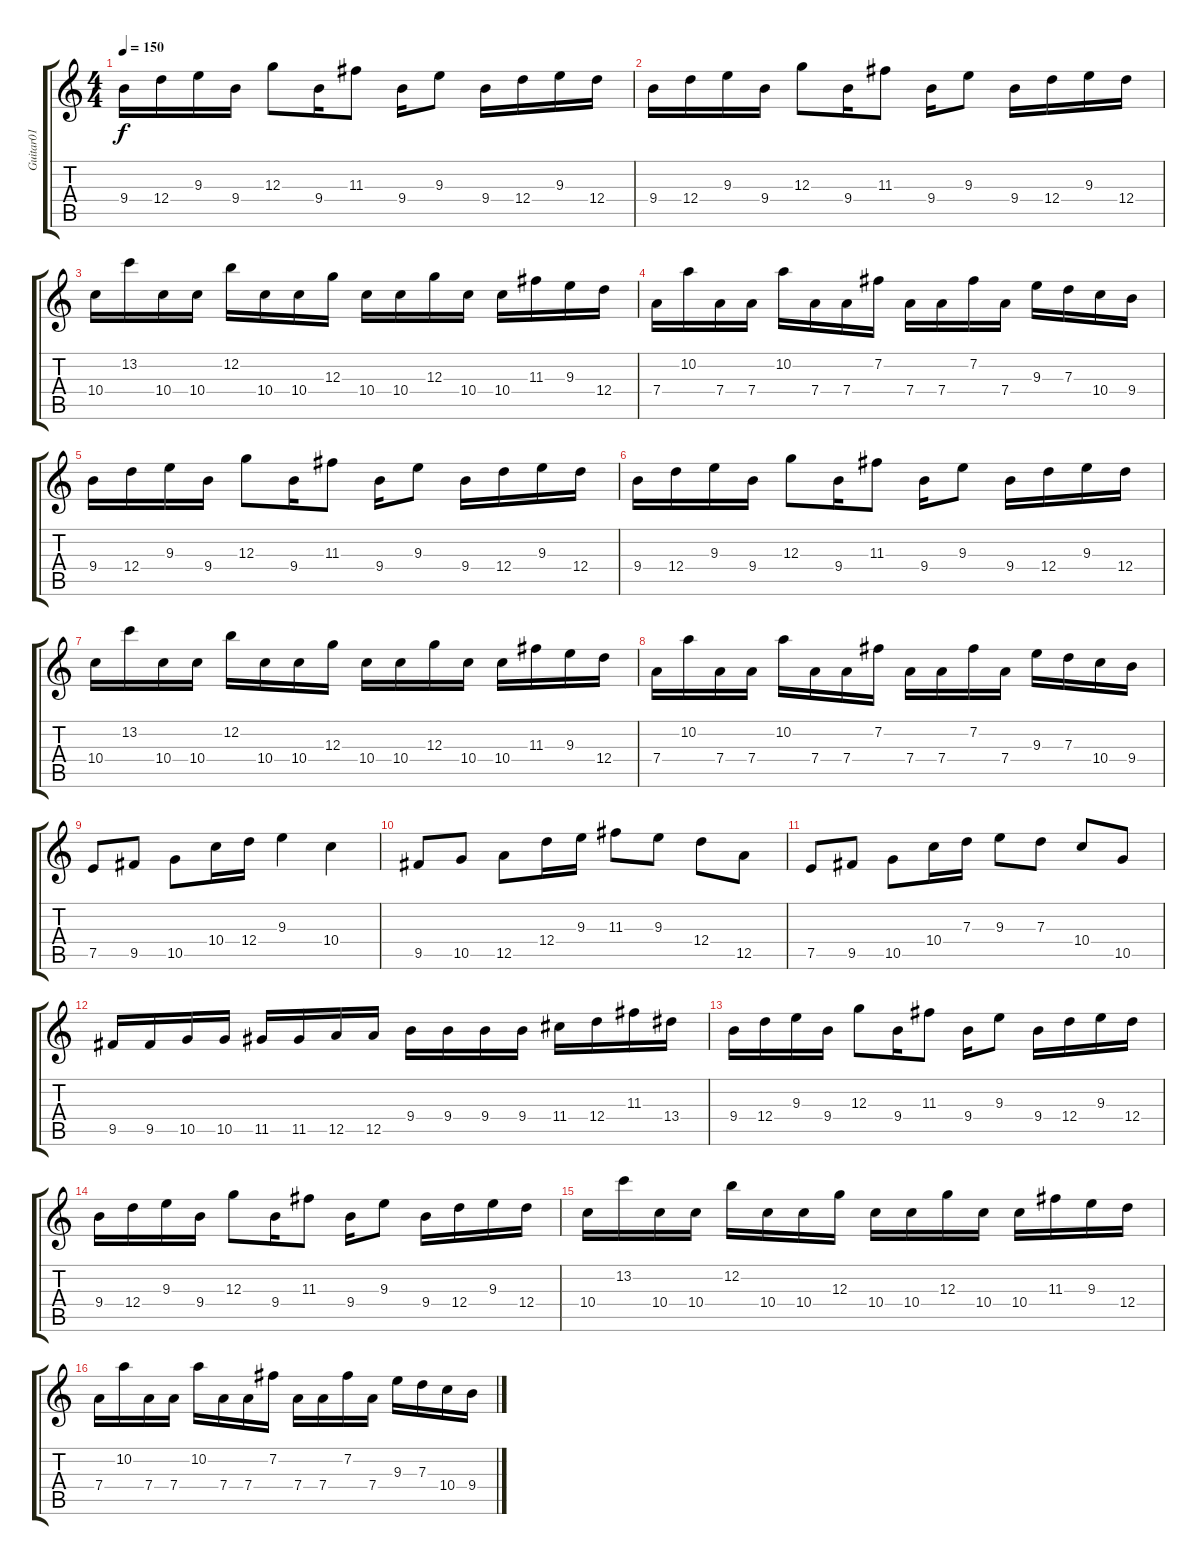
\track ("Guitar01" "Guitar01") {instrument distortionguitar}
\staff {score tabs}
\tuning (E4 B3 G3 D3 A2 E2) {hide}
\ts (4 4)
\tempo 150
\clef g2
\ks c
9.4.16{dy f} 12.4.16 9.3.16 9.4.16 12.3.8 9.4.16 11.3.8 9.4.16 9.3.8 9.4.16 12.4.16 9.3.16 12.4.16 |
9.4.16 12.4.16 9.3.16 9.4.16 12.3.8 9.4.16 11.3.8 9.4.16 9.3.8 9.4.16 12.4.16 9.3.16 12.4.16 |
10.4.16 13.2.16 10.4.16 10.4.16 12.2.16 10.4.16 10.4.16 12.3.16 10.4.16 10.4.16 12.3.16 10.4.16 10.4.16 11.3.16 9.3.16 12.4.16 |
7.4.16 10.2.16 7.4.16 7.4.16 10.2.16 7.4.16 7.4.16 7.2.16 7.4.16 7.4.16 7.2.16 7.4.16 9.3.16 7.3.16 10.4.16 9.4.16 |
9.4.16 12.4.16 9.3.16 9.4.16 12.3.8 9.4.16 11.3.8 9.4.16 9.3.8 9.4.16 12.4.16 9.3.16 12.4.16 |
9.4.16 12.4.16 9.3.16 9.4.16 12.3.8 9.4.16 11.3.8 9.4.16 9.3.8 9.4.16 12.4.16 9.3.16 12.4.16 |
10.4.16 13.2.16 10.4.16 10.4.16 12.2.16 10.4.16 10.4.16 12.3.16 10.4.16 10.4.16 12.3.16 10.4.16 10.4.16 11.3.16 9.3.16 12.4.16 |
7.4.16 10.2.16 7.4.16 7.4.16 10.2.16 7.4.16 7.4.16 7.2.16 7.4.16 7.4.16 7.2.16 7.4.16 9.3.16 7.3.16 10.4.16 9.4.16 |
7.5.8 9.5.8 10.5.8 10.4.16 12.4.16 9.3.4 10.4.4 |
9.5.8 10.5.8 12.5.8 12.4.16 9.3.16 11.3.8 9.3.8 12.4.8 12.5.8 |
7.5.8 9.5.8 10.5.8 10.4.16 7.3.16 9.3.8 7.3.8 10.4.8 10.5.8 |
9.5.16 9.5.16 10.5.16 10.5.16 11.5.16 11.5.16 12.5.16 12.5.16 9.4.16 9.4.16 9.4.16 9.4.16 11.4.16 12.4.16 11.3.16 13.4.16 |
9.4.16 12.4.16 9.3.16 9.4.16 12.3.8 9.4.16 11.3.8 9.4.16 9.3.8 9.4.16 12.4.16 9.3.16 12.4.16 |
9.4.16 12.4.16 9.3.16 9.4.16 12.3.8 9.4.16 11.3.8 9.4.16 9.3.8 9.4.16 12.4.16 9.3.16 12.4.16 |
10.4.16 13.2.16 10.4.16 10.4.16 12.2.16 10.4.16 10.4.16 12.3.16 10.4.16 10.4.16 12.3.16 10.4.16 10.4.16 11.3.16 9.3.16 12.4.16 |
7.4.16 10.2.16 7.4.16 7.4.16 10.2.16 7.4.16 7.4.16 7.2.16 7.4.16 7.4.16 7.2.16 7.4.16 9.3.16 7.3.16 10.4.16 9.4.16
